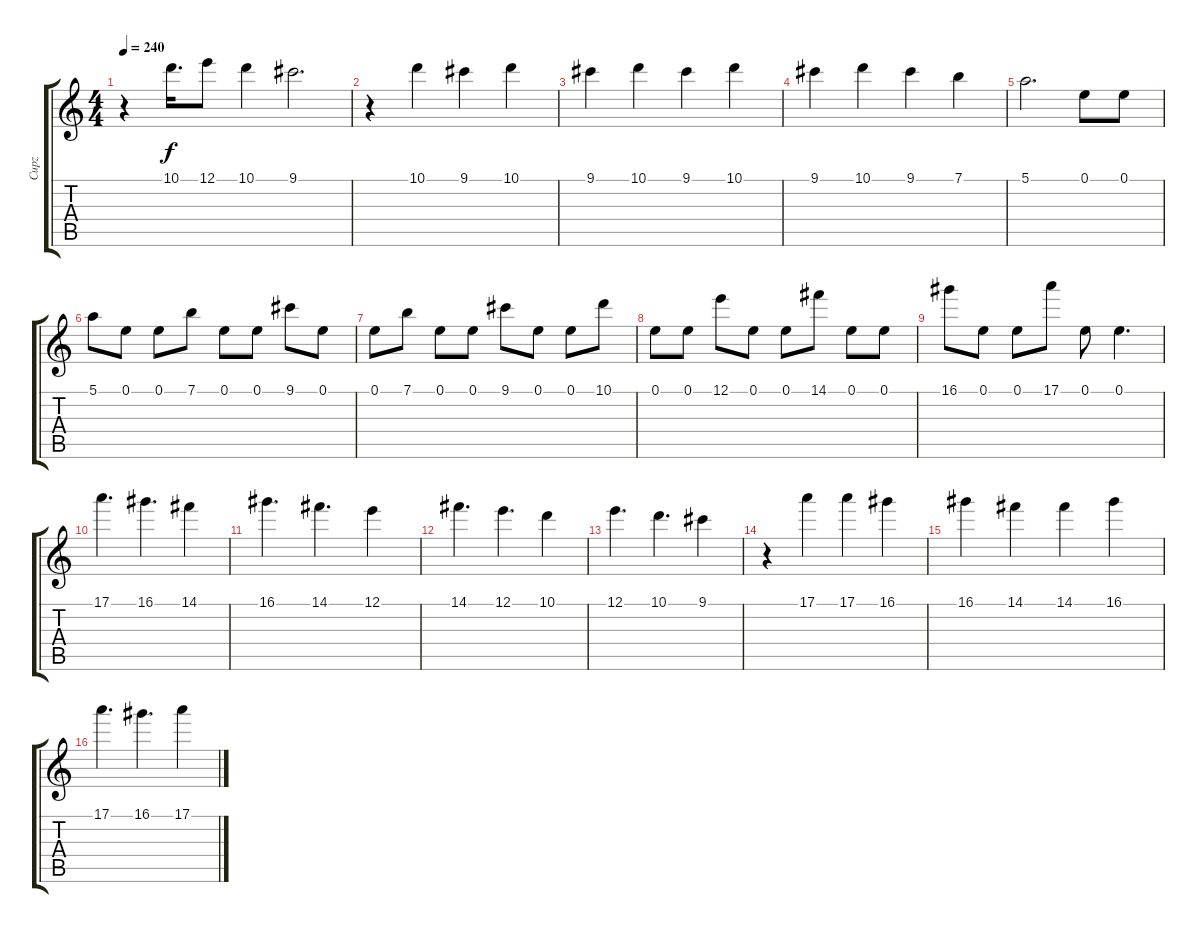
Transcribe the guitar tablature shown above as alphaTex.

\track ("Cupz" "Cupz") {instrument distortionguitar}
\staff {score tabs}
\tuning (E4 B3 G3 D3 A2 E2) {hide}
\ts (4 4)
\tempo 240
\clef g2
\ks c
r.4{dy f} 10.1.16{d} 12.1.8 10.1.4 9.1.2{d} |
r.4 10.1.4 9.1.4 10.1.4 |
9.1.4 10.1.4 9.1.4 10.1.4 |
9.1.4 10.1.4 9.1.4 7.1.4 |
5.1.2{d} 0.1.8 0.1.8 |
5.1.8 0.1.8 0.1.8 7.1.8 0.1.8 0.1.8 9.1.8 0.1.8 |
0.1.8 7.1.8 0.1.8 0.1.8 9.1.8 0.1.8 0.1.8 10.1.8 |
0.1.8 0.1.8 12.1.8 0.1.8 0.1.8 14.1.8 0.1.8 0.1.8 |
16.1.8 0.1.8 0.1.8 17.1.8 0.1.8 0.1.4{d} |
17.1.4{d} 16.1.4{d} 14.1.4 |
16.1.4{d} 14.1.4{d} 12.1.4 |
14.1.4{d} 12.1.4{d} 10.1.4 |
12.1.4{d} 10.1.4{d} 9.1.4 |
r.4 17.1.4 17.1.4 16.1.4 |
16.1.4 14.1.4 14.1.4 16.1.4 |
17.1.4{d} 16.1.4{d} 17.1.4
